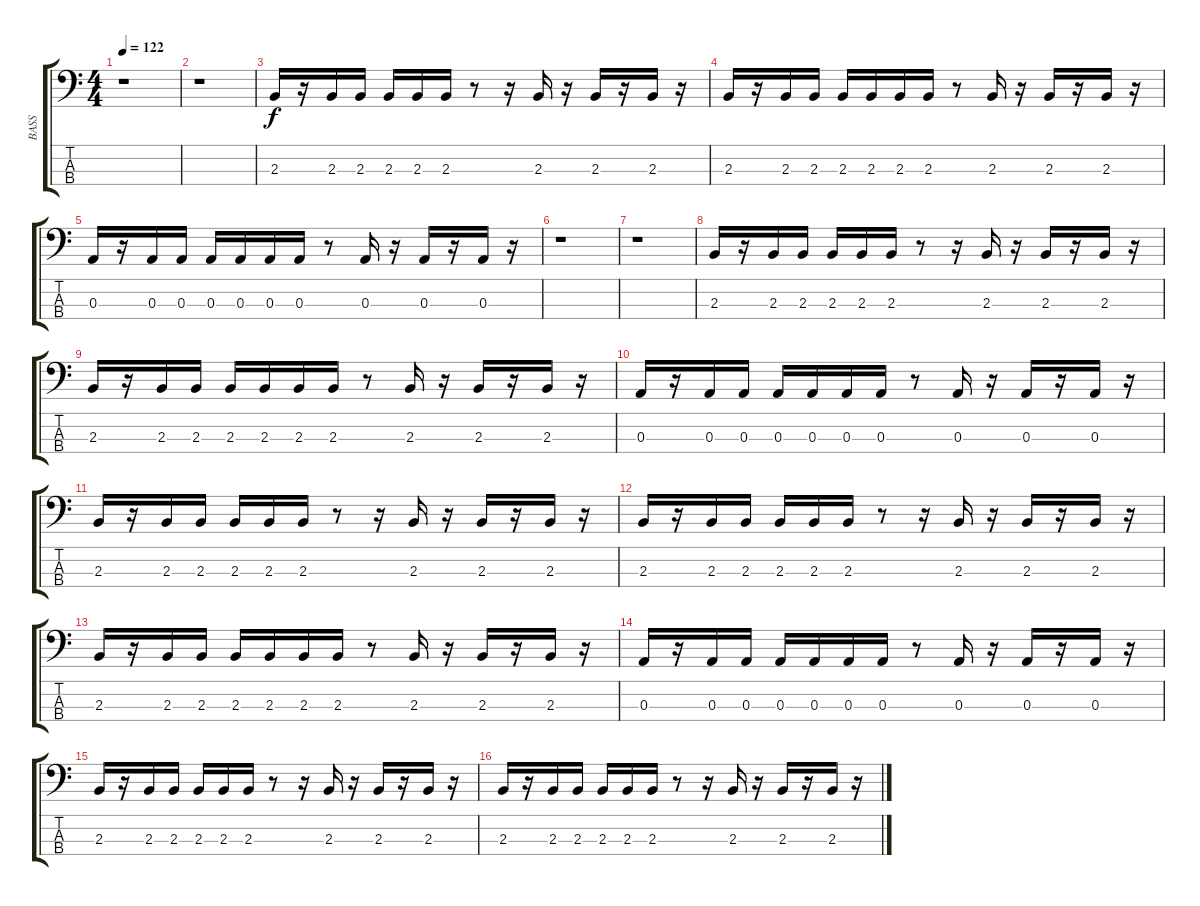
\track ("BASS" "BASS") {instrument electricbassfinger}
\staff {score tabs}
\tuning (G2 D2 A1 E1) {hide}
\ts (4 4)
\tempo 122
\clef f4
\ks c
r.1{dy f} |
r.1 |
2.3.16 r.16 2.3.16 2.3.16 2.3.16 2.3.16 2.3.16 r.8 r.16 2.3.16 r.16 2.3.16 r.16 2.3.16 r.16 |
2.3.16 r.16 2.3.16 2.3.16 2.3.16 2.3.16 2.3.16 2.3.16 r.8 2.3.16 r.16 2.3.16 r.16 2.3.16 r.16 |
0.3.16 r.16 0.3.16 0.3.16 0.3.16 0.3.16 0.3.16 0.3.16 r.8 0.3.16 r.16 0.3.16 r.16 0.3.16 r.16 |
r.1 |
r.1 |
2.3.16 r.16 2.3.16 2.3.16 2.3.16 2.3.16 2.3.16 r.8 r.16 2.3.16 r.16 2.3.16 r.16 2.3.16 r.16 |
2.3.16 r.16 2.3.16 2.3.16 2.3.16 2.3.16 2.3.16 2.3.16 r.8 2.3.16 r.16 2.3.16 r.16 2.3.16 r.16 |
0.3.16 r.16 0.3.16 0.3.16 0.3.16 0.3.16 0.3.16 0.3.16 r.8 0.3.16 r.16 0.3.16 r.16 0.3.16 r.16 |
2.3.16 r.16 2.3.16 2.3.16 2.3.16 2.3.16 2.3.16 r.8 r.16 2.3.16 r.16 2.3.16 r.16 2.3.16 r.16 |
2.3.16 r.16 2.3.16 2.3.16 2.3.16 2.3.16 2.3.16 r.8 r.16 2.3.16 r.16 2.3.16 r.16 2.3.16 r.16 |
2.3.16 r.16 2.3.16 2.3.16 2.3.16 2.3.16 2.3.16 2.3.16 r.8 2.3.16 r.16 2.3.16 r.16 2.3.16 r.16 |
0.3.16 r.16 0.3.16 0.3.16 0.3.16 0.3.16 0.3.16 0.3.16 r.8 0.3.16 r.16 0.3.16 r.16 0.3.16 r.16 |
2.3.16 r.16 2.3.16 2.3.16 2.3.16 2.3.16 2.3.16 r.8 r.16 2.3.16 r.16 2.3.16 r.16 2.3.16 r.16 |
2.3.16 r.16 2.3.16 2.3.16 2.3.16 2.3.16 2.3.16 r.8 r.16 2.3.16 r.16 2.3.16 r.16 2.3.16 r.16
